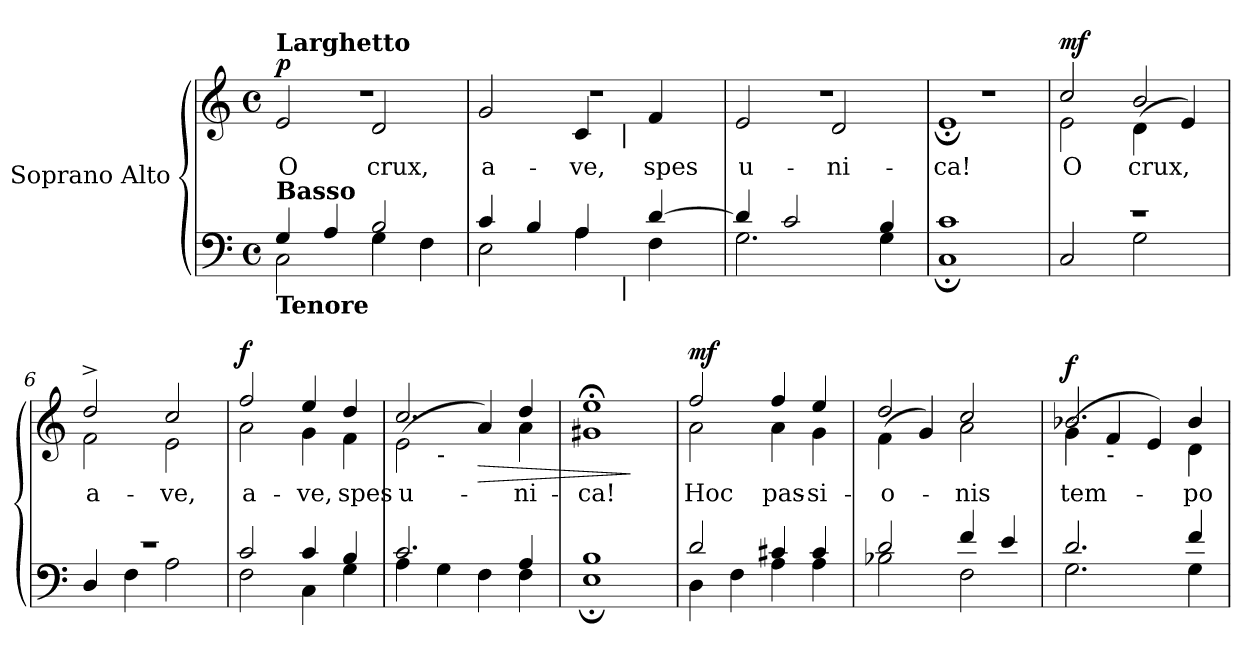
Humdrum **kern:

**kern	**kern	**text	**dynam
*part1	*part1	*part1	*part1
*staff2	*staff1	*staff1	*staff1/2
*I"Soprano Alto	*	*	*
!!LO:PB:g=z
*clefF4	*clefG2	*	*
*k[]	*k[]	*	*
*C:	*C:	*	*
*M4/4	*M4/4	*	*
*met(c)	*met(c)	*	*
=1	=1	=1	=1
*^	*^	*	*
!	!	!LO:TX:a:B:t=Larghetto	!	!	!
!LO:TX:b:B:t=Tenore	!	!	!	!	!
!LO:TX:B:t=Basso	!	!	!	!	!
!	!	!	!	!LO:LY:b:color=#000000	!
4Gi/	2Ci\	1r	2ei/	O	p
4Ai/	.	.	.	.	.
!	!	!	!	!LO:LY:b:color=#000000	!
2Bi/	4Gi\	.	2di/	crux,	.
.	4Fi\	.	.	.	.
=2	=2	=2	=2	=2	=2
!	!	!	!	!LO:LY:b:color=#000000	!
*	*^	*	*^	*	*
4ci/	2Ei\	2ryy	1r	2gi/	2ryy	a-	.
4Bi/	.	.	.	.	.	.	.
!	!	!	!	!	!	!LO:LY:b:color=#000000	!
4Ai/	4Ai\	8ryy	.	4ci/	8ryy	-ve,	.
.	.	64ryy	.	.	64ryy	.	.
.	.	256.ryy	.	.	256.ryy	.	.
!	!	!	!	!	!LO:TX:b:t=|	!	!
!	!	!LO:TX:b:t=|	!	!	!	!	!
.	.	4ryy	.	.	4ryy	.	.
!	!	!	!	!	!	!LO:LY:b:color=#000000	!
[4di/	4Fi\	.	.	4fi/	.	spes	.
.	.	16ryy	.	.	16ryy	.	.
.	.	32ryy	.	.	32ryy	.	.
.	.	128ryy	.	.	128ryy	.	.
.	.	512ryy	.	.	512ryy	.	.
*	*v	*v	*	*	*	*	*
*	*	*	*v	*v	*	*
=3	=3	=3	=3	=3	=3
*	*^	*	*^	*	*
!	!	!	!	!	!	!LO:LY:b:color=#000000	!
*	*v	*v	*	*	*	*	*
*	*	*	*v	*v	*	*
4di/]	2.Gi\	1r	2ei/	u-	.
2ci/	.	.	.	.	.
!	!	!	!	!LO:LY:b:color=#000000	!
.	.	.	2di/	-ni-	.
4Bi/	4Gi\	.	.	.	.
=4	=4	=4	=4	=4	=4
!	!	!	!	!LO:LY:b:color=#000000	!
1ci	1C;i	1r	1e;i	-ca!	.
!!LO:LB:g=z	!!
=5	=5	=5	=5	=5	=5
!	!	!	!	!LO:LY:b:color=#000000	!
1r	2Ci/	2cci/	2ei\	O	mf
!	!	!	!	!LO:LY:b:color=#000000	!
.	2Gi\	2bi/	(4di\	crux,	.
.	.	.	4ei/)	.	.
=6	=6	=6	=6	=6	=6
!	!	!	!	!LO:LY:b:color=#000000	!
1r	4Di/	2dd^i/	2fi\	a-	.
.	4Fi\	.	.	.	.
!	!	!	!	!LO:LY:b:color=#000000	!
.	2Ai\	2cci/	2ei\	-ve,	.
=7	=7	=7	=7	=7	=7
!	!	!	!	!LO:LY:b:color=#000000	!
2ci/	2Fi\	2ffi/	2ai\	a-	f
!	!	!	!	!LO:LY:b:color=#000000	!
4ci/	4Ci\	4eei/	4gi\	-ve,	.
!	!	!	!	!LO:LY:b:color=#000000	!
4Bi/	4Gi\	4ddi/	4fi\	spes	.
*	*	*v	*v	*	*
=8	=8	=8	=8	=8
*	*	*^	*	*
!	!	!	!	!LO:LY:b:color=#000000	!
*	*	*	*^	*	*
2.ci/	4Ai\	2.cci/	(2ei\	4ryy	u-	.
!	!	!	!	!LO:TX:b:t=-	!	!
.	4Gi\	.	.	2.ryy	.	.
!	!	!	!	!	!	!LO:HP:b
.	4Fi\	.	4ai/)	.	.	>
!	!	!	!	!	!LO:LY:b:color=#000000	!
4Ai/	4Fi\	4ddi/	4ai\	.	-ni-	.
*	*	*v	*v	*v	*	*
=9	=9	=9	=9	=9
*	*	*^	*	*
*	*	*	*^	*	*
!	!	!	!	!	!LO:LY:b:color=#000000	!
*	*	*	*v	*v	*	*
1Bi	1E;i	1ee;i	1g#Xi	-ca!	.
*v	*v	*	*	*	*
*	*v	*v	*	*
.	.	.	]
=10	=10	=10	=10
*^	*	*	*
!	!	!	!LO:LY:b:color=#000000	!
*	*	*^	*	*
2di/	4Di\	2ffi/	2ai\	Hoc	mf
.	4Fi\	.	.	.	.
!	!	!	!	!LO:LY:b:color=#000000	!
4c#Xi/	4Ai\	4ffi/	4ai\	pas-	.
!	!	!	!	!LO:LY:b:color=#000000	!
4c#i/	4Ai\	4eei/	4gi\	-si-	.
=11	=11	=11	=11	=11	=11
!	!	!	!	!LO:LY:b:color=#000000	!
2di/	2B-Xi\	2ddi/	(4fi\	-o-	.
.	.	.	4gi/)	.	.
!	!	!	!	!LO:LY:b:color=#000000	!
4fi/	2Fi\	2cci/	2ai\	-nis	.
4ei/	.	.	.	.	.
!!LO:LB:g=z	!!
=12	=12	=12	=12	=12	=12
!	!	!	!	!LO:LY:b:color=#000000	!
2.di/	2.Gi\	2.b-Xi/	(4gi\	tem-	f
!	!	!	!LO:TX:b:t=-	!	!
.	.	.	4fi/	.	.
.	.	.	4ei/)	.	.
!	!	!	!	!LO:LY:b:color=#000000	!
4fi/	4Gi\	4b-i/	4di\	-po-	.
*v	*v	*	*	*	*
*	*v	*v	*	*
=	=	=	=
*-	*-	*-	*-
